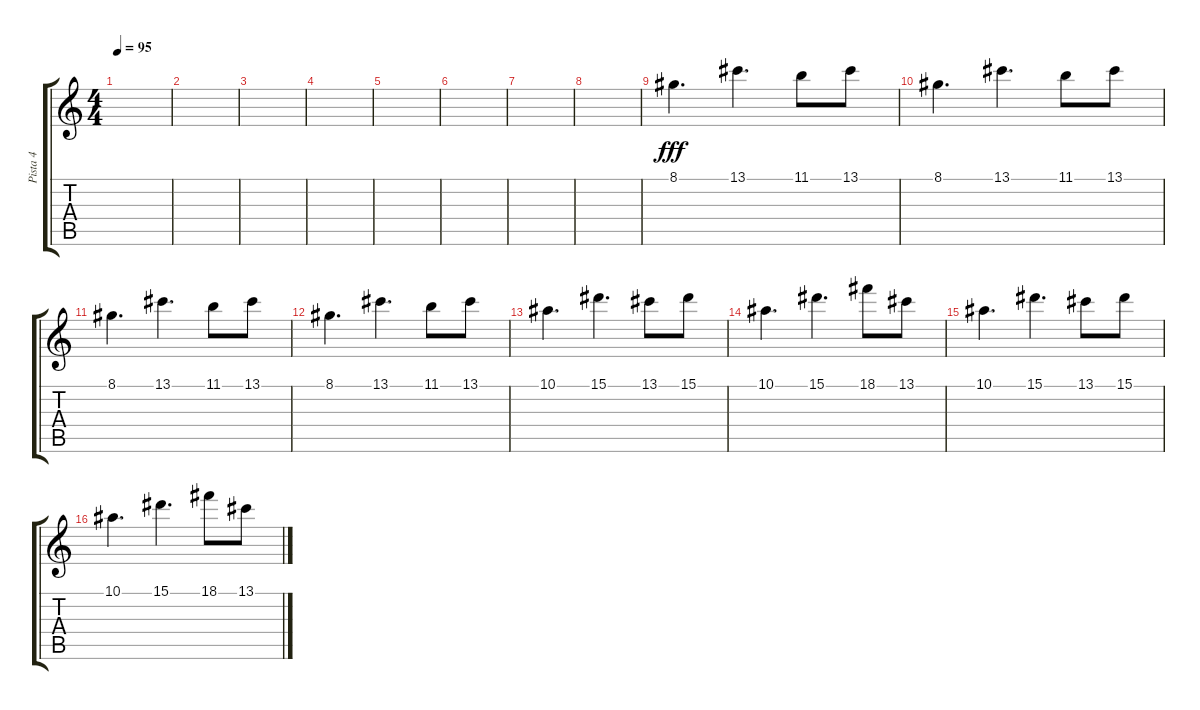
\track ("Pista 4" "Pista 4") {instrument overdrivenguitar}
\staff {score tabs}
\tuning (C4 G3 Eb3 Bb2 F2 C2) {hide}
\ts (4 4)
\tempo 95
\clef g2
\ks c
|
|
|
|
|
|
|
|
8.1.4{d dy fff} 13.1.4{d} 11.1.8 13.1.8 |
8.1.4{d} 13.1.4{d} 11.1.8 13.1.8 |
8.1.4{d} 13.1.4{d} 11.1.8 13.1.8 |
8.1.4{d} 13.1.4{d} 11.1.8 13.1.8 |
10.1.4{d} 15.1.4{d} 13.1.8 15.1.8 |
10.1.4{d} 15.1.4{d} 18.1.8 13.1.8 |
10.1.4{d} 15.1.4{d} 13.1.8 15.1.8 |
10.1.4{d} 15.1.4{d} 18.1.8 13.1.8
